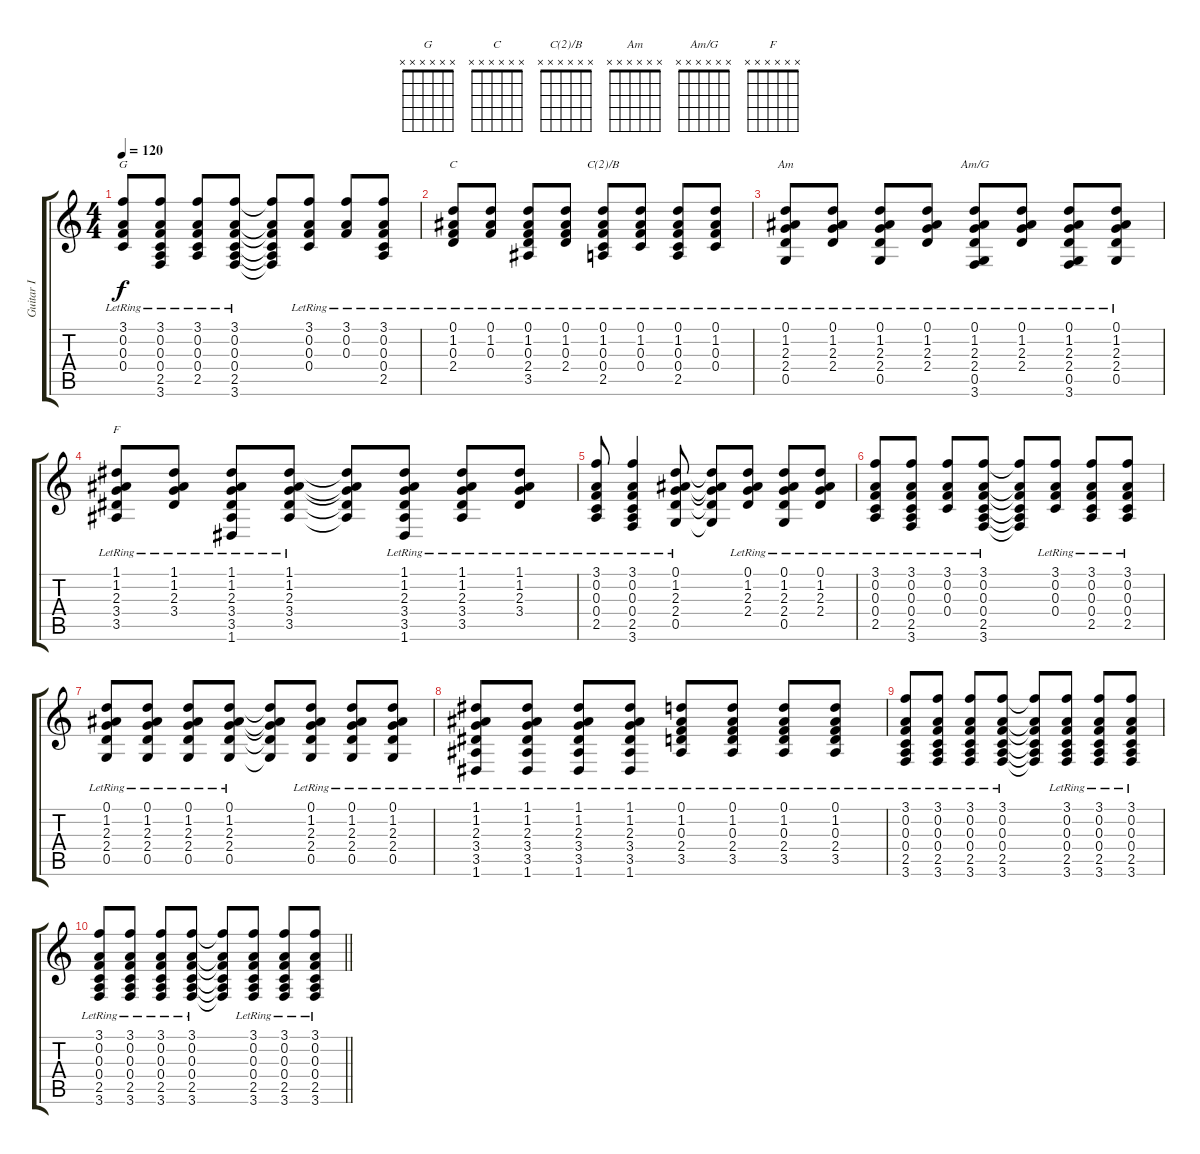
\track ("Guitar I" "Guitar I") {instrument acousticguitarsteel}
\staff {score tabs}
\tuning (D4 A3 F3 C3 G2 D2) {hide}
\chord ("G" x x x x x x)
\chord ("C" x x x x x x)
\chord ("C(2)/B" x x x x x x)
\chord ("Am" x x x x x x)
\chord ("Am/G" x x x x x x)
\chord ("F" x x x x x x)
\ts (4 4)
\tempo 120
\clef g2
\ks c
(3.1{lr} 0.2{lr} 0.3{lr} 0.4{lr}).8{ch "G" dy f} (3.1{lr} 0.2{lr} 0.3{lr} 0.4{lr} 2.5{lr} 3.6{lr}).8 (3.1{lr} 0.2{lr} 0.3{lr} 0.4{lr} 2.5{lr}).8 (3.1{lr} 0.2{lr} 0.3{lr} 0.4{lr} 2.5{lr} 3.6{lr}).8 (3.1{t} 0.2{t} 0.3{t} 0.4{t} 2.5{t} 3.6{t}).8 (3.1{lr} 0.2{lr} 0.3{lr} 0.4{lr}).8 (3.1{lr} 0.2{lr} 0.3{lr}).8 (3.1{lr} 0.2{lr} 0.3{lr} 0.4{lr} 2.5{lr}).8 |
(0.1{lr} 1.2{lr} 0.3{lr} 2.4{lr}).8{ch "C"} (0.1{lr} 1.2{lr} 0.3{lr}).8 (0.1{lr} 1.2{lr} 0.3{lr} 2.4{lr} 3.5{lr}).8 (0.1{lr} 1.2{lr} 0.3{lr} 2.4{lr}).8 (0.1{lr} 1.2{lr} 0.3{lr} 0.4{lr} 2.5{lr}).8{ch "C(2)/B"} (0.1{lr} 1.2{lr} 0.3{lr} 0.4{lr}).8 (0.1{lr} 1.2{lr} 0.3{lr} 0.4{lr} 2.5{lr}).8 (0.1{lr} 1.2{lr} 0.3{lr} 0.4{lr}).8 |
(0.1{lr} 1.2{lr} 2.3{lr} 2.4{lr} 0.5{lr}).8{ch "Am"} (0.1{lr} 1.2{lr} 2.3{lr} 2.4{lr}).8 (0.1{lr} 1.2{lr} 2.3{lr} 2.4{lr} 0.5{lr}).8 (0.1{lr} 1.2{lr} 2.3{lr} 2.4{lr}).8 (0.1{lr} 1.2{lr} 2.3{lr} 2.4{lr} 0.5{lr} 3.6{lr}).8{ch "Am/G"} (0.1{lr} 1.2{lr} 2.3{lr} 2.4{lr}).8 (0.1{lr} 1.2{lr} 2.3{lr} 2.4{lr} 0.5{lr} 3.6{lr}).8 (0.1{lr} 1.2{lr} 2.3{lr} 2.4{lr} 0.5{lr}).8 |
(1.1{lr} 1.2{lr} 2.3{lr} 3.4{lr} 3.5{lr}).8{ch "F"} (1.1{lr} 1.2{lr} 2.3{lr} 3.4{lr}).8 (1.1{lr} 1.2{lr} 2.3{lr} 3.4{lr} 3.5{lr} 1.6{lr}).8 (1.1{lr} 1.2{lr} 2.3{lr} 3.4{lr} 3.5{lr}).8 (1.1{t} 1.2{t} 2.3{t} 3.4{t} 3.5{t}).8 (1.1{lr} 1.2{lr} 2.3{lr} 3.4{lr} 3.5{lr} 1.6{lr}).8 (1.1{lr} 1.2{lr} 2.3{lr} 3.4{lr} 3.5{lr}).8 (1.1{lr} 1.2{lr} 2.3{lr} 3.4{lr}).8 |
(3.1{lr} 0.2{lr} 0.3{lr} 0.4{lr} 2.5{lr}).8 (3.1{lr} 0.2{lr} 0.3{lr} 0.4{lr} 2.5{lr} 3.6{lr}).4 (0.1{lr} 1.2{lr} 2.3{lr} 2.4{lr} 0.5{lr}).8 (0.1{t} 1.2{t} 2.3{t} 2.4{t} 0.5{t}).8 (0.1{lr} 1.2{lr} 2.3{lr} 2.4{lr}).8 (0.1{lr} 1.2{lr} 2.3{lr} 2.4{lr} 0.5{lr}).8 (0.1{lr} 1.2{lr} 2.3{lr} 2.4{lr}).8 |
(3.1{lr} 0.2{lr} 0.3{lr} 0.4{lr} 2.5{lr}).8 (3.1{lr} 0.2{lr} 0.3{lr} 0.4{lr} 2.5{lr} 3.6{lr}).8 (3.1{lr} 0.2{lr} 0.3{lr} 0.4{lr}).8 (3.1{lr} 0.2{lr} 0.3{lr} 0.4{lr} 2.5{lr} 3.6{lr}).8 (3.1{t} 0.2{t} 0.3{t} 0.4{t} 2.5{t} 3.6{t}).8 (3.1{lr} 0.2{lr} 0.3{lr} 0.4{lr}).8 (3.1{lr} 0.2{lr} 0.3{lr} 0.4{lr} 2.5{lr}).8 (3.1{lr} 0.2{lr} 0.3{lr} 0.4{lr} 2.5{lr}).8 |
(0.1{lr} 1.2{lr} 2.3{lr} 2.4{lr} 0.5{lr}).8 (0.1{lr} 1.2{lr} 2.3{lr} 2.4{lr} 0.5{lr}).8 (0.1{lr} 1.2{lr} 2.3{lr} 2.4{lr} 0.5{lr}).8 (0.1{lr} 1.2{lr} 2.3{lr} 2.4{lr} 0.5{lr}).8 (0.1{t} 1.2{t} 2.3{t} 2.4{t} 0.5{t}).8 (0.1{lr} 1.2{lr} 2.3{lr} 2.4{lr} 0.5{lr}).8 (0.1{lr} 1.2{lr} 2.3{lr} 2.4{lr} 0.5{lr}).8 (0.1{lr} 1.2{lr} 2.3{lr} 2.4{lr} 0.5{lr}).8 |
(1.1{lr} 1.2{lr} 2.3{lr} 3.4{lr} 3.5{lr} 1.6{lr}).8 (1.1{lr} 1.2{lr} 2.3{lr} 3.4{lr} 3.5{lr} 1.6{lr}).8 (1.1{lr} 1.2{lr} 2.3{lr} 3.4{lr} 3.5{lr} 1.6{lr}).8 (1.1{lr} 1.2{lr} 2.3{lr} 3.4{lr} 3.5{lr} 1.6{lr}).8 (0.1{lr} 1.2{lr} 0.3{lr} 2.4{lr} 3.5{lr}).8 (0.1{lr} 1.2{lr} 0.3{lr} 2.4{lr} 3.5{lr}).8 (0.1{lr} 1.2{lr} 0.3{lr} 2.4{lr} 3.5{lr}).8 (0.1{lr} 1.2{lr} 0.3{lr} 2.4{lr} 3.5{lr}).8 |
(3.1{lr} 0.2{lr} 0.3{lr} 0.4{lr} 2.5{lr} 3.6{lr}).8 (3.1{lr} 0.2{lr} 0.3{lr} 0.4{lr} 2.5{lr} 3.6{lr}).8 (3.1{lr} 0.2{lr} 0.3{lr} 0.4{lr} 2.5{lr} 3.6{lr}).8 (3.1{lr} 0.2{lr} 0.3{lr} 0.4{lr} 2.5{lr} 3.6{lr}).8 (3.1{t} 0.2{t} 0.3{t} 0.4{t} 2.5{t} 3.6{t}).8 (3.1{lr} 0.2{lr} 0.3{lr} 0.4{lr} 2.5{lr} 3.6{lr}).8 (3.1{lr} 0.2{lr} 0.3{lr} 0.4{lr} 2.5{lr} 3.6{lr}).8 (3.1{lr} 0.2{lr} 0.3{lr} 0.4{lr} 2.5{lr} 3.6{lr}).8 |
\barLineRight lightlight
(3.1{lr} 0.2{lr} 0.3{lr} 0.4{lr} 2.5{lr} 3.6{lr}).8 (3.1{lr} 0.2{lr} 0.3{lr} 0.4{lr} 2.5{lr} 3.6{lr}).8 (3.1{lr} 0.2{lr} 0.3{lr} 0.4{lr} 2.5{lr} 3.6{lr}).8 (3.1{lr} 0.2{lr} 0.3{lr} 0.4{lr} 2.5{lr} 3.6{lr}).8 (3.1{t} 0.2{t} 0.3{t} 0.4{t} 2.5{t} 3.6{t}).8 (3.1{lr} 0.2{lr} 0.3{lr} 0.4{lr} 2.5{lr} 3.6{lr}).8 (3.1{lr} 0.2{lr} 0.3{lr} 0.4{lr} 2.5{lr} 3.6{lr}).8 (3.1{lr} 0.2{lr} 0.3{lr} 0.4{lr} 2.5{lr} 3.6{lr}).8
